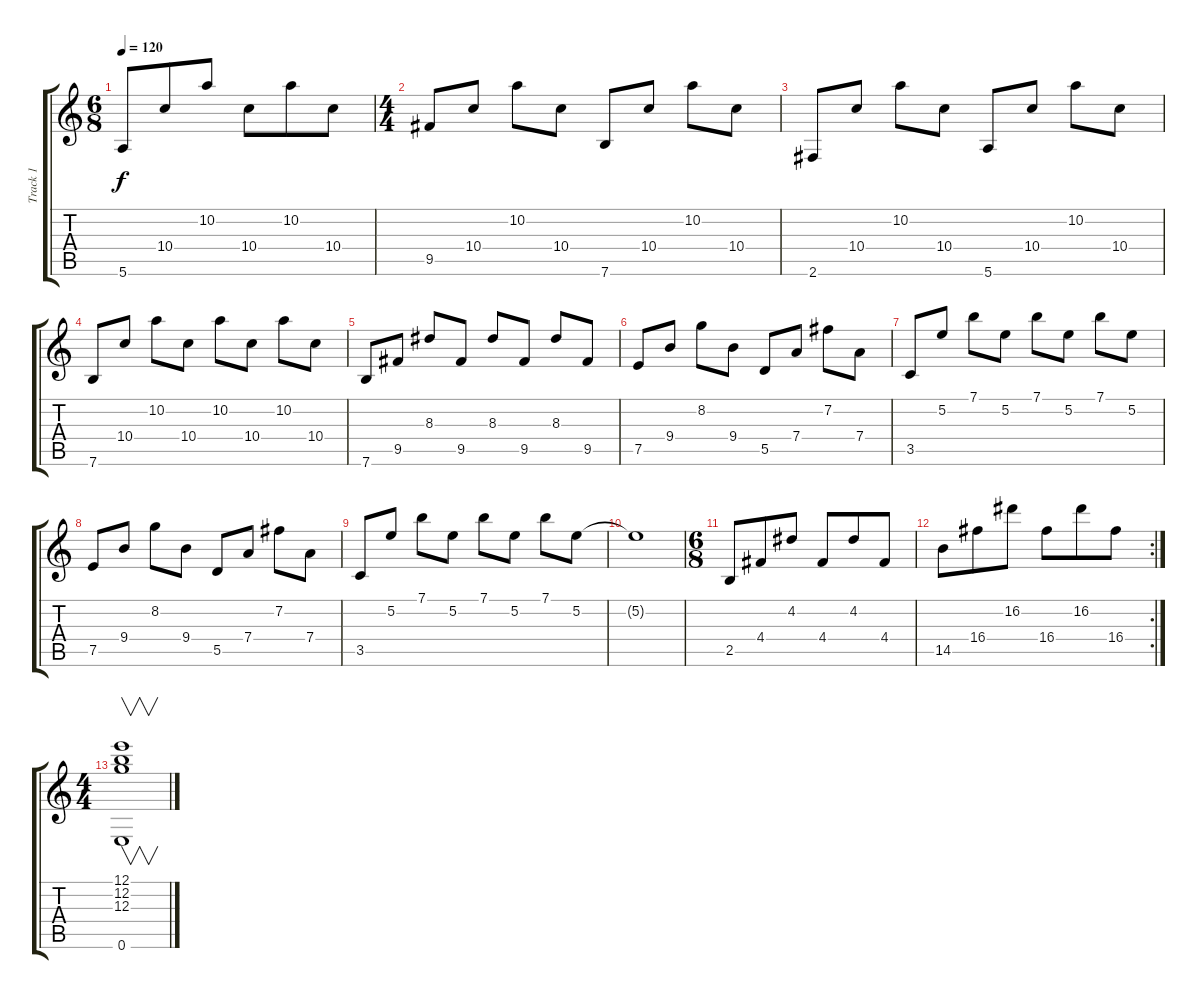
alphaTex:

\track ("Track 1" "Track 1") {instrument acousticguitarnylon}
\staff {score tabs}
\tuning (E4 B3 G3 D3 A2 E2) {hide}
\ts (6 8)
\tempo 120
\clef g2
\ks c
5.6.8{dy f} 10.4.8 10.2.8 10.4.8 10.2.8 10.4.8 |
\ts (4 4)
9.5.8 10.4.8 10.2.8 10.4.8 7.6.8 10.4.8 10.2.8 10.4.8 |
2.6.8 10.4.8 10.2.8 10.4.8 5.6.8 10.4.8 10.2.8 10.4.8 |
7.6.8 10.4.8 10.2.8 10.4.8 10.2.8 10.4.8 10.2.8 10.4.8 |
7.6.8 9.5.8 8.3.8 9.5.8 8.3.8 9.5.8 8.3.8 9.5.8 |
7.5.8 9.4.8 8.2.8 9.4.8 5.5.8 7.4.8 7.2.8 7.4.8 |
3.5.8 5.2.8 7.1.8 5.2.8 7.1.8 5.2.8 7.1.8 5.2.8 |
7.5.8 9.4.8 8.2.8 9.4.8 5.5.8 7.4.8 7.2.8 7.4.8 |
3.5.8 5.2.8 7.1.8 5.2.8 7.1.8 5.2.8 7.1.8 5.2.8 |
5.2{t}.1 |
\ts (6 8)
2.5.8 4.4.8 4.2.8 4.4.8 4.2.8 4.4.8 |
\rc 2
14.5.8 16.4.8 16.2.8 16.4.8 16.2.8 16.4.8 |
\ts (4 4)
(12.1 12.2 12.3 0.6).1{v}
